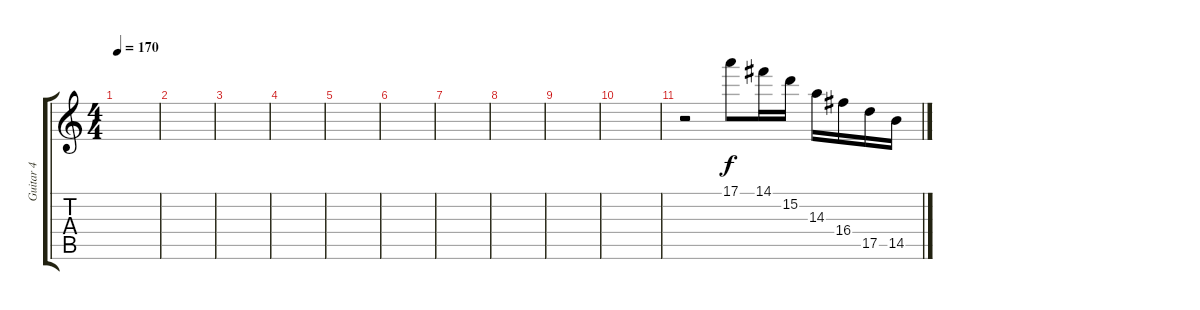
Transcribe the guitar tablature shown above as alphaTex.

\track ("Guitar 4" "Guitar 4") {instrument distortionguitar}
\staff {score tabs}
\tuning (E4 B3 G3 D3 A2 E2) {hide}
\ts (4 4)
\tempo 170
\clef g2
\ks c
|
|
|
|
|
|
|
|
|
|
r.2 17.1.8 14.1.16 15.2.16 14.3.16 16.4.16 17.5.16 14.5.16
